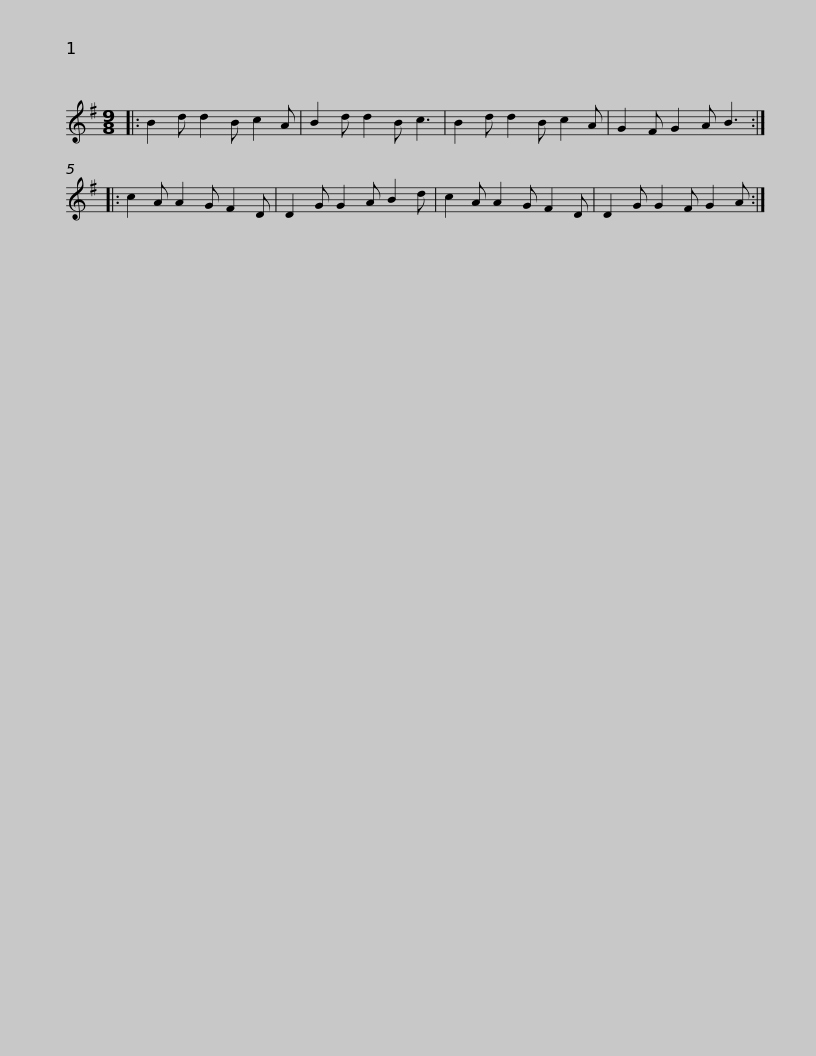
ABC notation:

X:1
L:1/8
M:9/8
I:linebreak $
K:G
V:1 treble
V:1
|: B2 d d2 B c2 A | B2 d d2 B c3 | B2 d d2 B c2 A | G2 F G2 A B3 :: c2 A A2 G F2 D | %5
 D2 G G2 A B2 d |$ c2 A A2 G F2 D | D2 G G2 F G2 A :| %8
